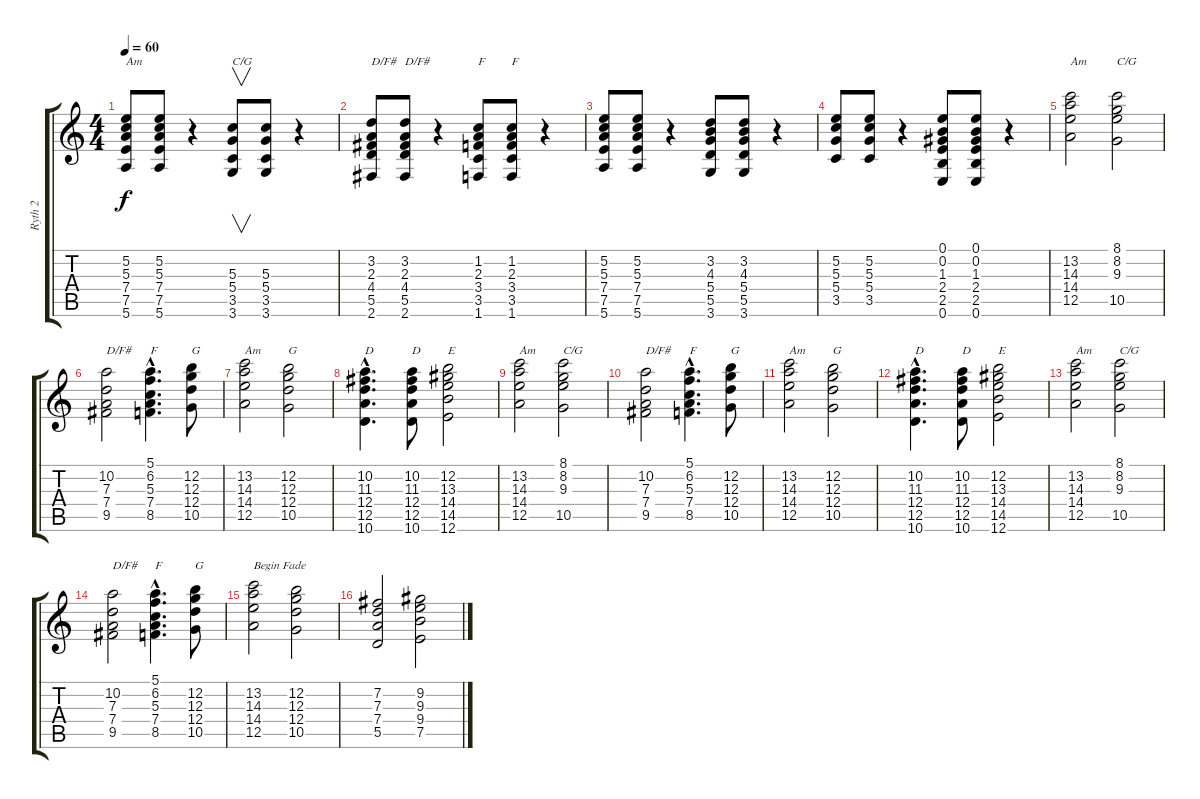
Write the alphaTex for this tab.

\track ("Ryth 2" "Ryth 2") {instrument distortionguitar}
\staff {score tabs}
\tuning (E4 B3 G3 D3 A2 E2) {hide}
\ts (4 4)
\tempo 60
\clef g2
\ks c
(5.2 5.3 7.4 7.5 5.6).8{txt "Am" dy f} (5.2 5.3 7.4 7.5 5.6).8 r.4 (5.3 5.4 3.5 3.6).8{v txt "C/G"} (5.3 5.4 3.5 3.6).8 r.4 |
(3.2 2.3 4.4 5.5 2.6).8{txt "D/F#"} (3.2 2.3 4.4 5.5 2.6).8{txt "D/F#"} r.4 (1.2 2.3 3.4 3.5 1.6).8{txt "F"} (1.2 2.3 3.4 3.5 1.6).8{txt "F"} r.4 |
(5.2 5.3 7.4 7.5 5.6).8 (5.2 5.3 7.4 7.5 5.6).8 r.4 (3.2 4.3 5.4 5.5 3.6).8 (3.2 4.3 5.4 5.5 3.6).8 r.4 |
(5.2 5.3 5.4 3.5).8 (5.2 5.3 5.4 3.5).8 r.4 (0.1 0.2 1.3 2.4 2.5 0.6).8 (0.1 0.2 1.3 2.4 2.5 0.6).8 r.4 |
(13.2 14.3 14.4 12.5).2{txt "Am"} (8.1 8.2 9.3 10.5).2{txt "C/G"} |
(10.2 7.3 7.4 9.5).2{txt "D/F#"} (5.1{hac} 6.2{hac} 5.3{hac} 7.4{hac} 8.5{hac}).4{d txt "F"} (12.2 12.3 12.4 10.5).8{txt "G"} |
(13.2 14.3 14.4 12.5).2{txt "Am"} (12.2 12.3 12.4 10.5).2{txt "G"} |
(10.2{hac} 11.3{hac} 12.4{hac} 12.5{hac} 10.6{hac}).4{d txt "D"} (10.2 11.3 12.4 12.5 10.6).8{txt "D"} (12.2 13.3 14.4 14.5 12.6).2{txt "E"} |
(13.2 14.3 14.4 12.5).2{txt "Am"} (8.1 8.2 9.3 10.5).2{txt "C/G"} |
(10.2 7.3 7.4 9.5).2{txt "D/F#"} (5.1{hac} 6.2{hac} 5.3{hac} 7.4{hac} 8.5{hac}).4{d txt "F"} (12.2 12.3 12.4 10.5).8{txt "G"} |
(13.2 14.3 14.4 12.5).2{txt "Am"} (12.2 12.3 12.4 10.5).2{txt "G"} |
(10.2{hac} 11.3{hac} 12.4{hac} 12.5{hac} 10.6{hac}).4{d txt "D"} (10.2 11.3 12.4 12.5 10.6).8{txt "D"} (12.2 13.3 14.4 14.5 12.6).2{txt "E"} |
(13.2 14.3 14.4 12.5).2{txt "Am"} (8.1 8.2 9.3 10.5).2{txt "C/G"} |
(10.2 7.3 7.4 9.5).2{txt "D/F#"} (5.1{hac} 6.2{hac} 5.3{hac} 7.4{hac} 8.5{hac}).4{d txt "F"} (12.2 12.3 12.4 10.5).8{txt "G"} |
(13.2 14.3 14.4 12.5).2{txt "Begin Fade"} (12.2 12.3 12.4 10.5).2 |
(7.2 7.3 7.4 5.5).2 (9.2 9.3 9.4 7.5).2
